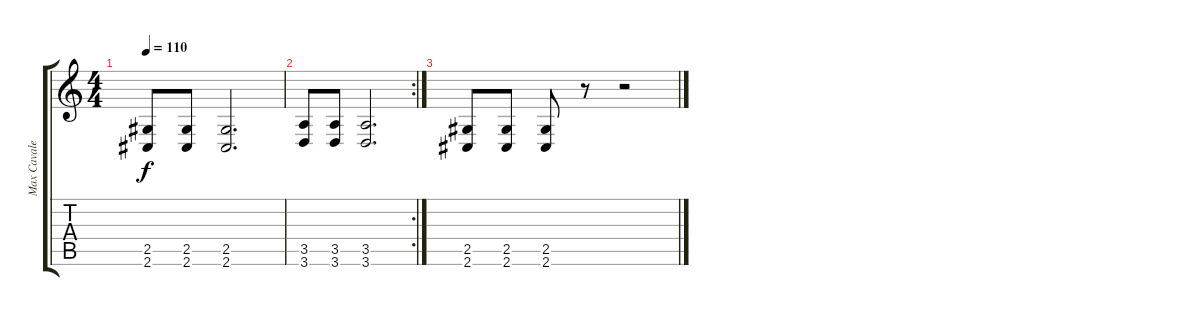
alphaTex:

\track ("Max Cavalera" "Max Cavale") {instrument overdrivenguitar}
\staff {score tabs}
\tuning (C4 Ab3 E3 B2 Gb2 B1) {hide}
\ts (4 4)
\tempo 110
\clef g2
\ks c
(2.5 2.6).8{dy f} (2.5 2.6).8 (2.5 2.6).2{d} |
\rc 2
(3.5 3.6).8 (3.5 3.6).8 (3.5 3.6).2{d} |
(2.5 2.6).8 (2.5 2.6).8 (2.5 2.6).8 r.8 r.2
